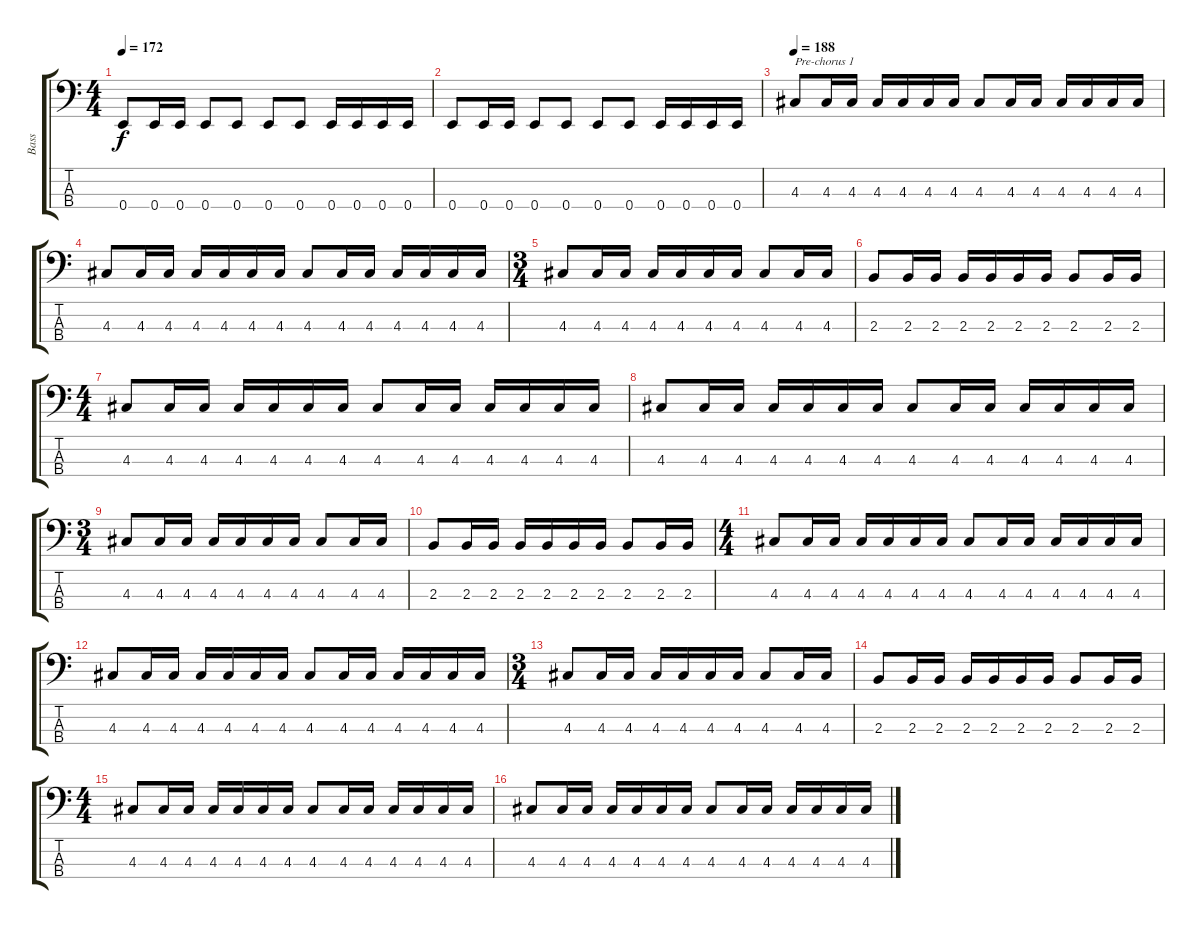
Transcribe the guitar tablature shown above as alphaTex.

\track ("Bass" "Bass") {instrument electricbassfinger}
\staff {score tabs}
\tuning (G2 D2 A1 E1) {hide}
\ts (4 4)
\tempo 172
\clef f4
\ks c
0.4.8{dy f} 0.4.16 0.4.16 0.4.8 0.4.8 0.4.8 0.4.8 0.4.16 0.4.16 0.4.16 0.4.16 |
0.4.8 0.4.16 0.4.16 0.4.8 0.4.8 0.4.8 0.4.8 0.4.16 0.4.16 0.4.16 0.4.16 |
\tempo 188
4.3.8{txt "Pre-chorus 1"} 4.3.16 4.3.16 4.3.16 4.3.16 4.3.16 4.3.16 4.3.8 4.3.16 4.3.16 4.3.16 4.3.16 4.3.16 4.3.16 |
4.3.8 4.3.16 4.3.16 4.3.16 4.3.16 4.3.16 4.3.16 4.3.8 4.3.16 4.3.16 4.3.16 4.3.16 4.3.16 4.3.16 |
\ts (3 4)
4.3.8 4.3.16 4.3.16 4.3.16 4.3.16 4.3.16 4.3.16 4.3.8 4.3.16 4.3.16 |
2.3.8 2.3.16 2.3.16 2.3.16 2.3.16 2.3.16 2.3.16 2.3.8 2.3.16 2.3.16 |
\ts (4 4)
4.3.8 4.3.16 4.3.16 4.3.16 4.3.16 4.3.16 4.3.16 4.3.8 4.3.16 4.3.16 4.3.16 4.3.16 4.3.16 4.3.16 |
4.3.8 4.3.16 4.3.16 4.3.16 4.3.16 4.3.16 4.3.16 4.3.8 4.3.16 4.3.16 4.3.16 4.3.16 4.3.16 4.3.16 |
\ts (3 4)
4.3.8 4.3.16 4.3.16 4.3.16 4.3.16 4.3.16 4.3.16 4.3.8 4.3.16 4.3.16 |
2.3.8 2.3.16 2.3.16 2.3.16 2.3.16 2.3.16 2.3.16 2.3.8 2.3.16 2.3.16 |
\ts (4 4)
4.3.8 4.3.16 4.3.16 4.3.16 4.3.16 4.3.16 4.3.16 4.3.8 4.3.16 4.3.16 4.3.16 4.3.16 4.3.16 4.3.16 |
4.3.8 4.3.16 4.3.16 4.3.16 4.3.16 4.3.16 4.3.16 4.3.8 4.3.16 4.3.16 4.3.16 4.3.16 4.3.16 4.3.16 |
\ts (3 4)
4.3.8 4.3.16 4.3.16 4.3.16 4.3.16 4.3.16 4.3.16 4.3.8 4.3.16 4.3.16 |
2.3.8 2.3.16 2.3.16 2.3.16 2.3.16 2.3.16 2.3.16 2.3.8 2.3.16 2.3.16 |
\ts (4 4)
4.3.8 4.3.16 4.3.16 4.3.16 4.3.16 4.3.16 4.3.16 4.3.8 4.3.16 4.3.16 4.3.16 4.3.16 4.3.16 4.3.16 |
4.3.8 4.3.16 4.3.16 4.3.16 4.3.16 4.3.16 4.3.16 4.3.8 4.3.16 4.3.16 4.3.16 4.3.16 4.3.16 4.3.16
